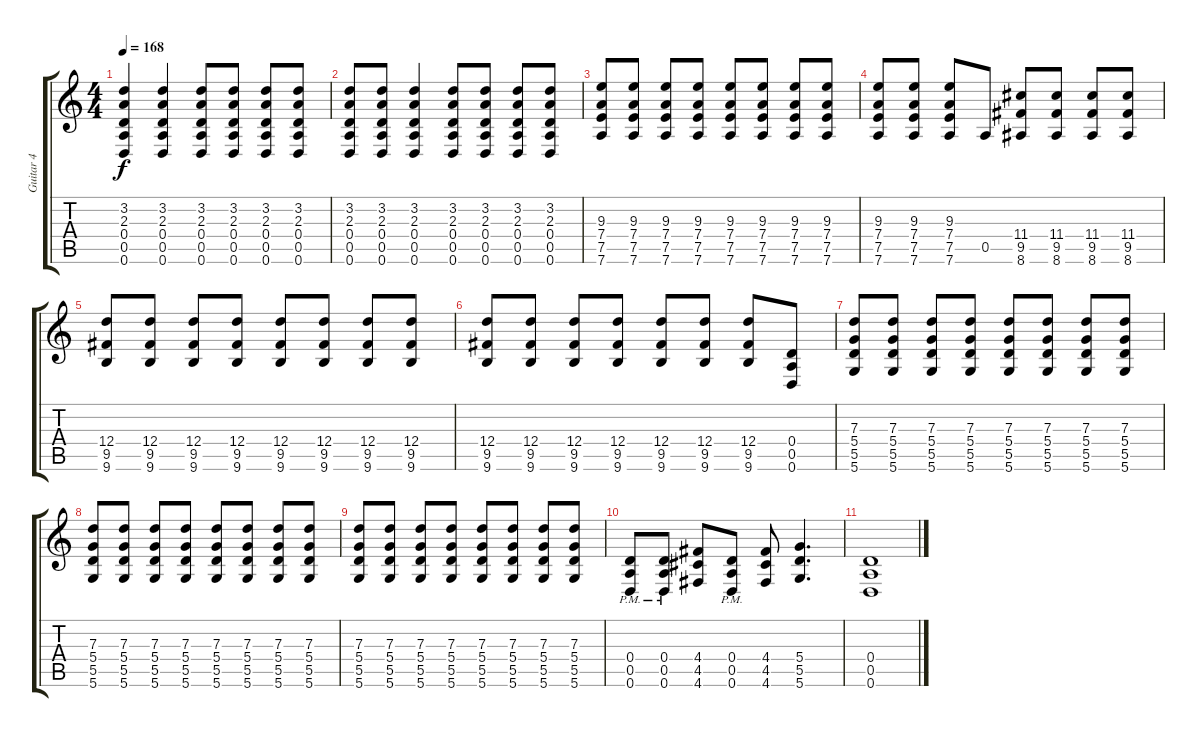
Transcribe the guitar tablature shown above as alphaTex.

\track ("Guitar 4" "Guitar 4") {instrument distortionguitar}
\staff {score tabs}
\tuning (E4 B3 G3 D3 A2 D2) {hide}
\ts (4 4)
\tempo 168
\clef g2
\ks c
(3.2 2.3 0.4 0.5 0.6).4{dy f} (3.2 2.3 0.4 0.5 0.6).4 (3.2 2.3 0.4 0.5 0.6).8 (3.2 2.3 0.4 0.5 0.6).8 (3.2 2.3 0.4 0.5 0.6).8 (3.2 2.3 0.4 0.5 0.6).8 |
(3.2 2.3 0.4 0.5 0.6).8 (3.2 2.3 0.4 0.5 0.6).8 (3.2 2.3 0.4 0.5 0.6).4 (3.2 2.3 0.4 0.5 0.6).8 (3.2 2.3 0.4 0.5 0.6).8 (3.2 2.3 0.4 0.5 0.6).8 (3.2 2.3 0.4 0.5 0.6).8 |
(9.3 7.4 7.5 7.6).8 (9.3 7.4 7.5 7.6).8 (9.3 7.4 7.5 7.6).8 (9.3 7.4 7.5 7.6).8 (9.3 7.4 7.5 7.6).8 (9.3 7.4 7.5 7.6).8 (9.3 7.4 7.5 7.6).8 (9.3 7.4 7.5 7.6).8 |
(9.3 7.4 7.5 7.6).8 (9.3 7.4 7.5 7.6).8 (9.3 7.4 7.5 7.6).8 0.5.8 (11.4 9.5 8.6).8 (11.4 9.5 8.6).8 (11.4 9.5 8.6).8 (11.4 9.5 8.6).8 |
(12.4 9.5 9.6).8 (12.4 9.5 9.6).8 (12.4 9.5 9.6).8 (12.4 9.5 9.6).8 (12.4 9.5 9.6).8 (12.4 9.5 9.6).8 (12.4 9.5 9.6).8 (12.4 9.5 9.6).8 |
(12.4 9.5 9.6).8 (12.4 9.5 9.6).8 (12.4 9.5 9.6).8 (12.4 9.5 9.6).8 (12.4 9.5 9.6).8 (12.4 9.5 9.6).8 (12.4 9.5 9.6).8 (0.4 0.5 0.6).8 |
(7.3 5.4 5.5 5.6).8 (7.3 5.4 5.5 5.6).8 (7.3 5.4 5.5 5.6).8 (7.3 5.4 5.5 5.6).8 (7.3 5.4 5.5 5.6).8 (7.3 5.4 5.5 5.6).8 (7.3 5.4 5.5 5.6).8 (7.3 5.4 5.5 5.6).8 |
(7.3 5.4 5.5 5.6).8 (7.3 5.4 5.5 5.6).8 (7.3 5.4 5.5 5.6).8 (7.3 5.4 5.5 5.6).8 (7.3 5.4 5.5 5.6).8 (7.3 5.4 5.5 5.6).8 (7.3 5.4 5.5 5.6).8 (7.3 5.4 5.5 5.6).8 |
(7.3 5.4 5.5 5.6).8 (7.3 5.4 5.5 5.6).8 (7.3 5.4 5.5 5.6).8 (7.3 5.4 5.5 5.6).8 (7.3 5.4 5.5 5.6).8 (7.3 5.4 5.5 5.6).8 (7.3 5.4 5.5 5.6).8 (7.3 5.4 5.5 5.6).8 |
(0.4{pm} 0.5{pm} 0.6{pm}).8 (0.4{pm} 0.5{pm} 0.6{pm}).8 (4.4 4.5 4.6).8 (0.4{pm} 0.5{pm} 0.6{pm}).8 (4.4 4.5 4.6).8 (5.4 5.5 5.6).4{d} |
(0.4 0.5 0.6).1
